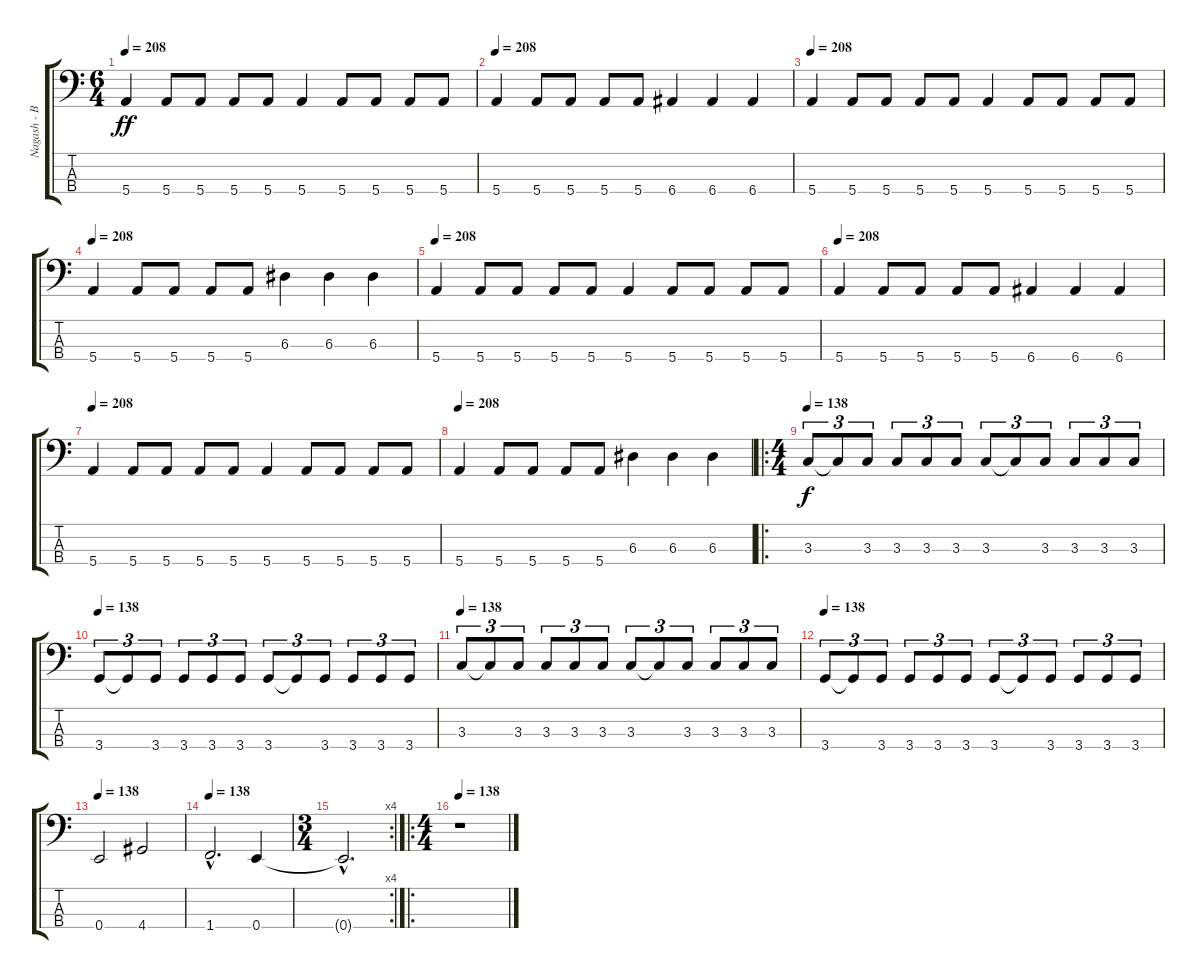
\track ("Nagash - Bass/Tempo {208" "Nagash - B") {instrument electricbassfinger}
\staff {score tabs}
\tuning (G2 D2 A1 E1) {hide}
\ts (6 4)
\tempo 208
\clef f4
\ks c
5.4.4{dy ff} 5.4.8 5.4.8 5.4.8 5.4.8 5.4.4 5.4.8 5.4.8 5.4.8 5.4.8 |
\tempo 208
5.4.4 5.4.8 5.4.8 5.4.8 5.4.8 6.4.4 6.4.4 6.4.4 |
\tempo 208
5.4.4 5.4.8 5.4.8 5.4.8 5.4.8 5.4.4 5.4.8 5.4.8 5.4.8 5.4.8 |
\tempo 208
5.4.4 5.4.8 5.4.8 5.4.8 5.4.8 6.3.4 6.3.4 6.3.4 |
\tempo 208
5.4.4 5.4.8 5.4.8 5.4.8 5.4.8 5.4.4 5.4.8 5.4.8 5.4.8 5.4.8 |
\tempo 208
5.4.4 5.4.8 5.4.8 5.4.8 5.4.8 6.4.4 6.4.4 6.4.4 |
\tempo 208
5.4.4 5.4.8 5.4.8 5.4.8 5.4.8 5.4.4 5.4.8 5.4.8 5.4.8 5.4.8 |
\tempo 208
5.4.4 5.4.8 5.4.8 5.4.8 5.4.8 6.3.4 6.3.4 6.3.4 |
\ro
\ts (4 4)
\tempo 138
3.3.8{tu (3 2) dy f} 3.3{t}.8{tu (3 2)} 3.3.8{tu (3 2)} 3.3.8{tu (3 2)} 3.3.8{tu (3 2)} 3.3.8{tu (3 2)} 3.3.8{tu (3 2)} 3.3{t}.8{tu (3 2)} 3.3.8{tu (3 2)} 3.3.8{tu (3 2)} 3.3.8{tu (3 2)} 3.3.8{tu (3 2)} |
\tempo 138
3.4.8{tu (3 2)} 3.4{t}.8{tu (3 2)} 3.4.8{tu (3 2)} 3.4.8{tu (3 2)} 3.4.8{tu (3 2)} 3.4.8{tu (3 2)} 3.4.8{tu (3 2)} 3.4{t}.8{tu (3 2)} 3.4.8{tu (3 2)} 3.4.8{tu (3 2)} 3.4.8{tu (3 2)} 3.4.8{tu (3 2)} |
\tempo 138
3.3.8{tu (3 2)} 3.3{t}.8{tu (3 2)} 3.3.8{tu (3 2)} 3.3.8{tu (3 2)} 3.3.8{tu (3 2)} 3.3.8{tu (3 2)} 3.3.8{tu (3 2)} 3.3{t}.8{tu (3 2)} 3.3.8{tu (3 2)} 3.3.8{tu (3 2)} 3.3.8{tu (3 2)} 3.3.8{tu (3 2)} |
\tempo 138
3.4.8{tu (3 2)} 3.4{t}.8{tu (3 2)} 3.4.8{tu (3 2)} 3.4.8{tu (3 2)} 3.4.8{tu (3 2)} 3.4.8{tu (3 2)} 3.4.8{tu (3 2)} 3.4{t}.8{tu (3 2)} 3.4.8{tu (3 2)} 3.4.8{tu (3 2)} 3.4.8{tu (3 2)} 3.4.8{tu (3 2)} |
\tempo 138
0.4.2 4.4.2 |
\tempo 138
1.4{hac}.2{d} 0.4.4 |
\rc 4
\ts (3 4)
0.4{hac t}.2{d} |
\ro
\ts (4 4)
\tempo 138
r.1
